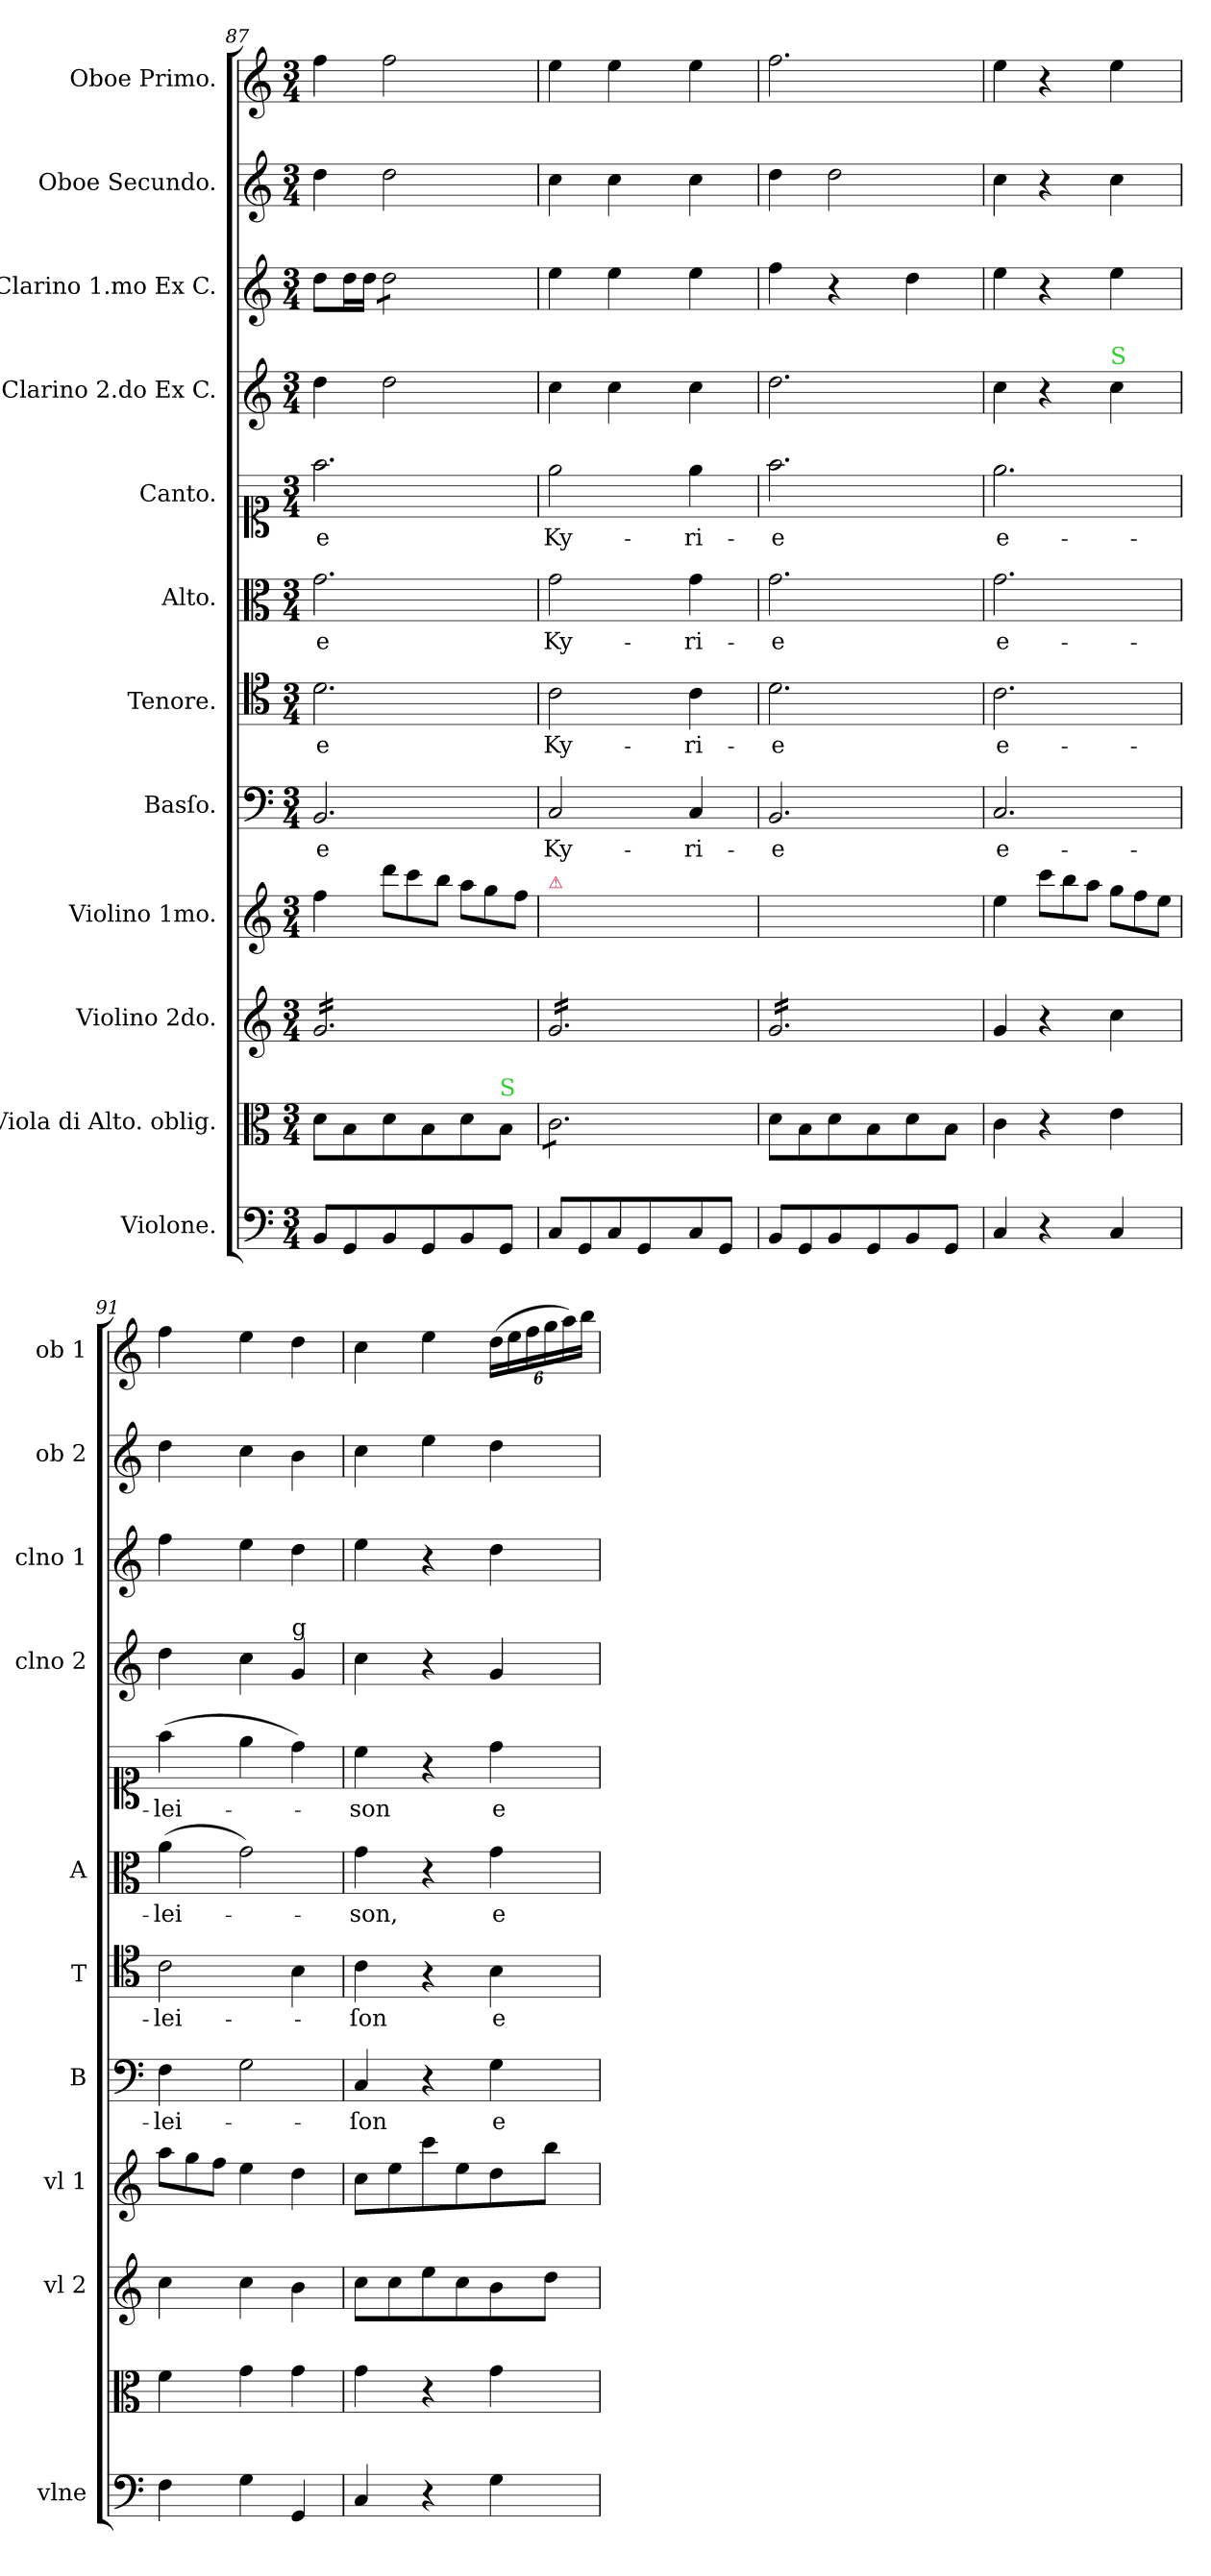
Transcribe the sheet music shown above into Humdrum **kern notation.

**kern	**kern	**kern	**kern	**kern	**text	**kern	**text	**kern	**text	**kern	**text	**kern	**kern	**kern	**kern
*part12	*part11	*part10	*part9	*part8	*part8	*part7	*part7	*part6	*part6	*part5	*part5	*part4	*part3	*part2	*part1
*staff12	*staff11	*staff10	*staff9	*staff8	*staff8	*staff7	*staff7	*staff6	*staff6	*staff5	*staff5	*staff4	*staff3	*staff2	*staff1
*I"Violone.	*I"Viola di Alto. oblig.	*I"Violino 2do.	*I"Violino 1mo.	*I"Basſo.	*	*I"Tenore.	*	*I"Alto.	*	*I"Canto.	*	*I"Clarino 2.do Ex C.	*I"Clarino 1.mo Ex C.	*I"Oboe Secundo.	*I"Oboe Primo.
*I'vlne	*	*I'vl 2	*I'vl 1	*I'B	*	*I'T	*	*I'A	*	*	*	*I'clno 2	*I'clno 1	*I'ob 2	*I'ob 1
*clefF4	*clefC3	*clefG2	*clefG2	*clefF4	*	*clefC4	*	*clefC3	*	*clefC1	*	*clefG2	*clefG2	*clefG2	*clefG2
*k[]	*k[]	*k[]	*k[]	*k[]	*	*k[]	*	*k[]	*	*k[]	*	*k[]	*k[]	*k[]	*k[]
*C:	*C:	*C:	*C:	*C:	*	*C:	*	*C:	*	*C:	*	*C:	*C:	*C:	*C:
*M3/4	*M3/4	*M3/4	*M3/4	*M3/4	*	*M3/4	*	*M3/4	*	*M3/4	*	*M3/4	*M3/4	*M3/4	*M3/4
=87	=87	=87	=87	=87	=87	=87	=87	=87	=87	=87	=87	=87	=87	=87	=87
*	*	*tremolo	*	*	*	*	*	*	*	*	*	*	*	*	*
8BB/L	8d\L	16g/LL	4ff\	2.BB/	-e	2.d\	-e	2.g\	-e	2.ff\	-e	4dd\	8dd\L	4dd\	4ff\
.	.	16g/	.	.	.	.	.	.	.	.	.	.	.	.	.
8GG/	8B\	16g/	.	.	.	.	.	.	.	.	.	.	16dd\L	.	.
.	.	16g/	.	.	.	.	.	.	.	.	.	.	16dd\JJ	.	.
*	*	*	*Xtuplet	*	*	*	*	*	*	*	*	*	*	*	*
*	*	*	*	*	*	*	*	*	*	*	*	*	*tremolo	*	*
8BB/	8d\	16g/	12ddd\L	.	.	.	.	.	.	.	.	2dd\	8dd\L	2dd\	2ff\
.	.	16g/	.	.	.	.	.	.	.	.	.	.	.	.	.
.	.	.	12ccc\	.	.	.	.	.	.	.	.	.	.	.	.
8GG/	8B\	16g/	.	.	.	.	.	.	.	.	.	.	8dd\	.	.
.	.	.	12bb\J	.	.	.	.	.	.	.	.	.	.	.	.
.	.	16g/	.	.	.	.	.	.	.	.	.	.	.	.	.
8BB/	8d\	16g/	12aa\L	.	.	.	.	.	.	.	.	.	8dd\	.	.
.	.	16g/	.	.	.	.	.	.	.	.	.	.	.	.	.
.	.	.	12gg\	.	.	.	.	.	.	.	.	.	.	.	.
!	!LO:TX:a:color=limegreen:t=S	!	!	!	!	!	!	!	!	!	!	!	!	!	!
8GG/J	8B\J	16g/	.	.	.	.	.	.	.	.	.	.	8dd\J	.	.
*	*	*	*	*	*	*	*	*	*	*	*	*	*Xtremolo	*	*
.	.	.	12ff\J	.	.	.	.	.	.	.	.	.	.	.	.
.	.	16g/JJ	.	.	.	.	.	.	.	.	.	.	.	.	.
=88	=88	=88	=88	=88	=88	=88	=88	=88	=88	=88	=88	=88	=88	=88	=88
!	!	!	!LO:TX:a:color=crimson:t=⚠	!	!	!	!	!	!	!	!	!	!	!	!
!	!	!	!	!	!LO:LY:i	!	!LO:LY:i	!	!	!	!	!	!	!	!
*	*tremolo	*	*	*	*	*	*	*	*	*	*	*	*	*	*
8C/L	8c\L	16g/LL	4ee\yy	2C/	Ky-	2c\	Ky-	2g\	Ky-	2ee\	Ky-	4cc\	4ee\	4cc\	4ee\
.	.	16g/	.	.	.	.	.	.	.	.	.	.	.	.	.
8GG/	8c\	16g/	.	.	.	.	.	.	.	.	.	.	.	.	.
.	.	16g/	.	.	.	.	.	.	.	.	.	.	.	.	.
.	.	.	8qff/yy	.	.	.	.	.	.	.	.	.	.	.	.
8C/	8c\	16g/	8ee\Lyy	.	.	.	.	.	.	.	.	4cc\	4ee\	4cc\	4ee\
.	.	16g/	.	.	.	.	.	.	.	.	.	.	.	.	.
8GG/	8c\	16g/	16dd\Lyy	.	.	.	.	.	.	.	.	.	.	.	.
.	.	16g/	16ee\JJyy	.	.	.	.	.	.	.	.	.	.	.	.
.	.	.	8qff/yy	.	.	.	.	.	.	.	.	.	.	.	.
!	!	!	!	!	!LO:LY:i	!	!LO:LY:i	!	!	!	!	!	!	!	!
8C/	8c\	16g/	8ee\Lyy	4C/	-ri-	4c\	-ri-	4g\	-ri-	4ee\	-ri-	4cc\	4ee\	4cc\	4ee\
.	.	16g/	.	.	.	.	.	.	.	.	.	.	.	.	.
8GG/J	8c\J	16g/	16dd\Lyy	.	.	.	.	.	.	.	.	.	.	.	.
*	*Xtremolo	*	*	*	*	*	*	*	*	*	*	*	*	*	*
.	.	16g/JJ	16ee\JJyy	.	.	.	.	.	.	.	.	.	.	.	.
=89	=89	=89	=89	=89	=89	=89	=89	=89	=89	=89	=89	=89	=89	=89	=89
!	!	!	!	!	!LO:LY:i	!	!LO:LY:i	!	!	!	!	!	!	!	!
8BB/L	8d\L	16g/LL	4ff\yy	2.BB/	-e	2.d\	-e	2.g\	-e	2.ff\	-e	2.dd\	4ff\	4dd\	2.ff\
.	.	16g/	.	.	.	.	.	.	.	.	.	.	.	.	.
8GG/	8B\	16g/	.	.	.	.	.	.	.	.	.	.	.	.	.
.	.	16g/	.	.	.	.	.	.	.	.	.	.	.	.	.
8BB/	8d\	16g/	12ddd\Lyy	.	.	.	.	.	.	.	.	.	4r	2dd\	.
.	.	16g/	.	.	.	.	.	.	.	.	.	.	.	.	.
.	.	.	12ccc\yy	.	.	.	.	.	.	.	.	.	.	.	.
8GG/	8B\	16g/	.	.	.	.	.	.	.	.	.	.	.	.	.
.	.	.	12bb\Jyy	.	.	.	.	.	.	.	.	.	.	.	.
.	.	16g/	.	.	.	.	.	.	.	.	.	.	.	.	.
8BB/	8d\	16g/	12aa\Lyy	.	.	.	.	.	.	.	.	.	4dd\	.	.
.	.	16g/	.	.	.	.	.	.	.	.	.	.	.	.	.
.	.	.	12gg\yy	.	.	.	.	.	.	.	.	.	.	.	.
8GG/J	8B\J	16g/	.	.	.	.	.	.	.	.	.	.	.	.	.
.	.	.	12ff\Jyy	.	.	.	.	.	.	.	.	.	.	.	.
.	.	16g/JJ	.	.	.	.	.	.	.	.	.	.	.	.	.
*	*	*Xtremolo	*	*	*	*	*	*	*	*	*	*	*	*	*
=90	=90	=90	=90	=90	=90	=90	=90	=90	=90	=90	=90	=90	=90	=90	=90
4C/	4c\	4g/	4ee\	2.C/	e-	2.c\	e-	2.g\	e-	2.ee\	e-	4cc\	4ee\	4cc\	4ee\
4r	4r	4r	12ccc\L	.	.	.	.	.	.	.	.	4r	4r	4r	4r
.	.	.	12bb\	.	.	.	.	.	.	.	.	.	.	.	.
.	.	.	12aa\J	.	.	.	.	.	.	.	.	.	.	.	.
!	!	!	!	!	!	!	!	!	!	!	!	!LO:TX:a:color=limegreen:t=S	!	!	!
4C/	4e\	4cc\	12gg\L	.	.	.	.	.	.	.	.	4cc\	4ee\	4cc\	4ee\
.	.	.	12ff\	.	.	.	.	.	.	.	.	.	.	.	.
.	.	.	12ee\J	.	.	.	.	.	.	.	.	.	.	.	.
=91	=91	=91	=91	=91	=91	=91	=91	=91	=91	=91	=91	=91	=91	=91	=91
4F\	4f\	4cc\	12aa\L	4F\	-lei-	2c\	-lei-	(4a\	-lei-	(4ff\	-lei-	4dd\	4ff\	4dd\	4ff\
.	.	.	12gg\	.	.	.	.	.	.	.	.	.	.	.	.
.	.	.	12ff\J	.	.	.	.	.	.	.	.	.	.	.	.
4G\	4g\	4cc\	4ee\	2G\	.	.	.	2g\)	.	4ee\	.	4cc\	4ee\	4cc\	4ee\
!	!	!	!	!	!	!	!	!	!	!	!	!LO:TX:a:t=g	!	!	!
4GG/	4g\	4b\	4dd\	.	.	4B\	.	.	.	4dd\)	.	4g/	4dd\	4b\	4dd\
=92	=92	=92	=92	=92	=92	=92	=92	=92	=92	=92	=92	=92	=92	=92	=92
4C/	4g\	8cc\L	8cc\L	4C/	-ſon	4c\	-ſon	4g\	-son,	4cc\	-son	4cc\	4ee\	4cc\	4cc\
.	.	8cc\	8ee\	.	.	.	.	.	.	.	.	.	.	.	.
4r	4r	8ee\	8ccc\	4r	.	4r	.	4r	.	4r	.	4r	4r	4ee\	4ee\
.	.	8cc\	8ee\	.	.	.	.	.	.	.	.	.	.	.	.
4G\	4g\	8b\	8dd\	4G\	e-	4B\	e-	4g\	e-	4dd\	e-	4g/	4dd\	4dd\	(24dd\LL
.	.	.	.	.	.	.	.	.	.	.	.	.	.	.	24ee\
.	.	.	.	.	.	.	.	.	.	.	.	.	.	.	24ff\
.	.	8dd\J	8bb\J	.	.	.	.	.	.	.	.	.	.	.	24gg\
.	.	.	.	.	.	.	.	.	.	.	.	.	.	.	24aa\)
.	.	.	.	.	.	.	.	.	.	.	.	.	.	.	24bb\JJ
=	=	=	=	=	=	=	=	=	=	=	=	=	=	=	=
*-	*-	*-	*-	*-	*-	*-	*-	*-	*-	*-	*-	*-	*-	*-	*-
